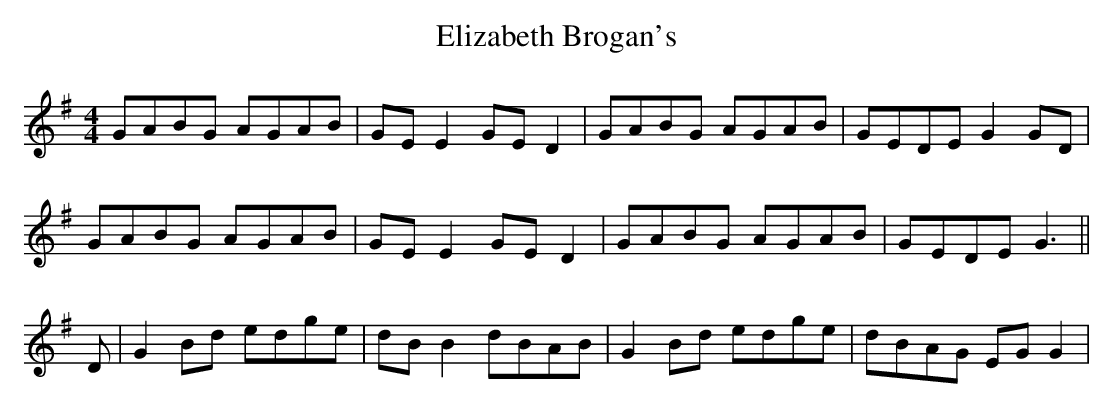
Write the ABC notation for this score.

X:1
T: Elizabeth Brogan's
L: 1/8
M: 4/4
K: G
GABG AGAB|GE E2 GE D2|GABG AGAB|GEDE G2 GD|
GABG AGAB|GE E2 GE D2|GABG AGAB|GEDE G3 ||
D|G2 Bd edge|dB B2 dBAB|G2 Bd edge|dBAG EG G2|
